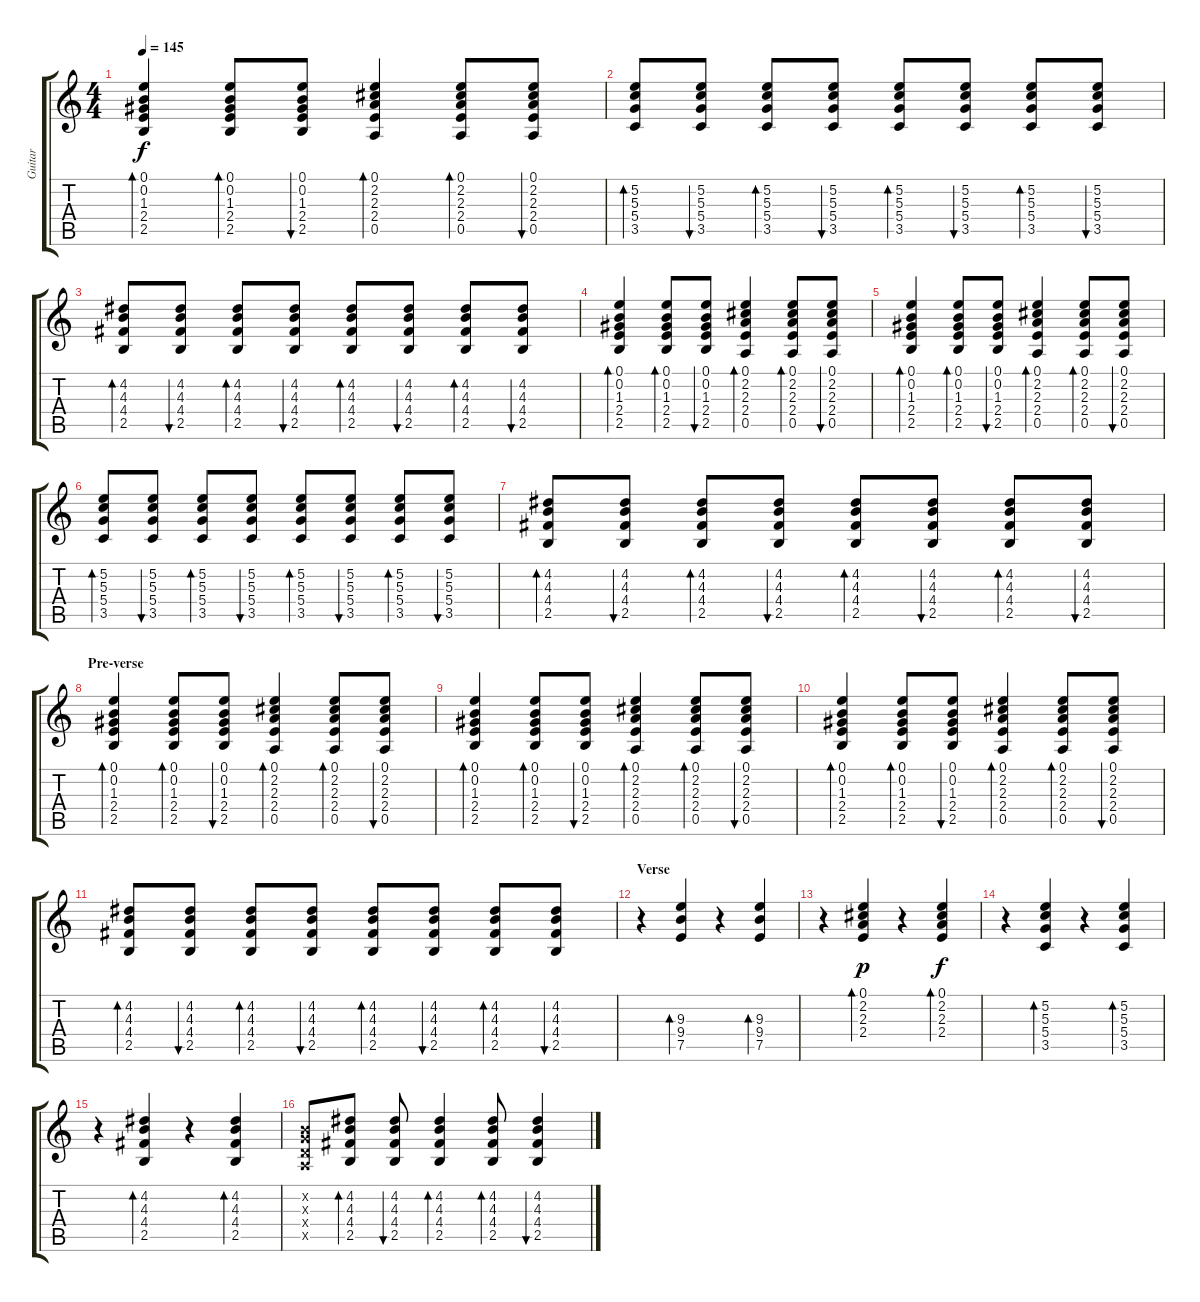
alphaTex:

\track ("Guitar" "Guitar") {instrument electricguitarclean}
\staff {score tabs}
\tuning (E4 B3 G3 D3 A2 E2) {hide}
\ts (4 4)
\tempo 145
\clef g2
\ks c
(0.1 0.2 1.3 2.4 2.5).4{bd 30 dy f} (0.1 0.2 1.3 2.4 2.5).8{bd 30} (0.1 0.2 1.3 2.4 2.5).8{bu 30} (0.1 2.2 2.3 2.4 0.5).4{bd 30} (0.1 2.2 2.3 2.4 0.5).8{bd 30} (0.1 2.2 2.3 2.4 0.5).8{bu 30} |
(5.2 5.3 5.4 3.5).8{bd 30} (5.2 5.3 5.4 3.5).8{bu 30} (5.2 5.3 5.4 3.5).8{bd 30} (5.2 5.3 5.4 3.5).8{bu 30} (5.2 5.3 5.4 3.5).8{bd 30} (5.2 5.3 5.4 3.5).8{bu 30} (5.2 5.3 5.4 3.5).8{bd 30} (5.2 5.3 5.4 3.5).8{bu 30} |
(4.2 4.3 4.4 2.5).8{bd 30} (4.2 4.3 4.4 2.5).8{bu 30} (4.2 4.3 4.4 2.5).8{bd 30} (4.2 4.3 4.4 2.5).8{bu 30} (4.2 4.3 4.4 2.5).8{bd 30} (4.2 4.3 4.4 2.5).8{bu 30} (4.2 4.3 4.4 2.5).8{bd 30} (4.2 4.3 4.4 2.5).8{bu 30} |
(0.1 0.2 1.3 2.4 2.5).4{bd 30} (0.1 0.2 1.3 2.4 2.5).8{bd 30} (0.1 0.2 1.3 2.4 2.5).8{bu 30} (0.1 2.2 2.3 2.4 0.5).4{bd 30} (0.1 2.2 2.3 2.4 0.5).8{bd 30} (0.1 2.2 2.3 2.4 0.5).8{bu 30} |
(0.1 0.2 1.3 2.4 2.5).4{bd 30} (0.1 0.2 1.3 2.4 2.5).8{bd 30} (0.1 0.2 1.3 2.4 2.5).8{bu 30} (0.1 2.2 2.3 2.4 0.5).4{bd 30} (0.1 2.2 2.3 2.4 0.5).8{bd 30} (0.1 2.2 2.3 2.4 0.5).8{bu 30} |
(5.2 5.3 5.4 3.5).8{bd 30} (5.2 5.3 5.4 3.5).8{bu 30} (5.2 5.3 5.4 3.5).8{bd 30} (5.2 5.3 5.4 3.5).8{bu 30} (5.2 5.3 5.4 3.5).8{bd 30} (5.2 5.3 5.4 3.5).8{bu 30} (5.2 5.3 5.4 3.5).8{bd 30} (5.2 5.3 5.4 3.5).8{bu 30} |
(4.2 4.3 4.4 2.5).8{bd 30} (4.2 4.3 4.4 2.5).8{bu 30} (4.2 4.3 4.4 2.5).8{bd 30} (4.2 4.3 4.4 2.5).8{bu 30} (4.2 4.3 4.4 2.5).8{bd 30} (4.2 4.3 4.4 2.5).8{bu 30} (4.2 4.3 4.4 2.5).8{bd 30} (4.2 4.3 4.4 2.5).8{bu 30} |
\section ("" "Pre-verse")
(0.1 0.2 1.3 2.4 2.5).4{bd 30} (0.1 0.2 1.3 2.4 2.5).8{bd 30} (0.1 0.2 1.3 2.4 2.5).8{bu 30} (0.1 2.2 2.3 2.4 0.5).4{bd 30} (0.1 2.2 2.3 2.4 0.5).8{bd 30} (0.1 2.2 2.3 2.4 0.5).8{bu 30} |
(0.1 0.2 1.3 2.4 2.5).4{bd 30} (0.1 0.2 1.3 2.4 2.5).8{bd 30} (0.1 0.2 1.3 2.4 2.5).8{bu 30} (0.1 2.2 2.3 2.4 0.5).4{bd 30} (0.1 2.2 2.3 2.4 0.5).8{bd 30} (0.1 2.2 2.3 2.4 0.5).8{bu 30} |
(0.1 0.2 1.3 2.4 2.5).4{bd 30} (0.1 0.2 1.3 2.4 2.5).8{bd 30} (0.1 0.2 1.3 2.4 2.5).8{bu 30} (0.1 2.2 2.3 2.4 0.5).4{bd 30} (0.1 2.2 2.3 2.4 0.5).8{bd 30} (0.1 2.2 2.3 2.4 0.5).8{bu 30} |
(4.2 4.3 4.4 2.5).8{bd 30} (4.2 4.3 4.4 2.5).8{bu 30} (4.2 4.3 4.4 2.5).8{bd 30} (4.2 4.3 4.4 2.5).8{bu 30} (4.2 4.3 4.4 2.5).8{bd 30} (4.2 4.3 4.4 2.5).8{bu 30} (4.2 4.3 4.4 2.5).8{bd 30} (4.2 4.3 4.4 2.5).8{bu 30} |
\section ("" "Verse")
r.4 (9.3 9.4 7.5).4{bd 120} r.4 (9.3 9.4 7.5).4{bd 120} |
r.4 (0.1 2.2 2.3 2.4).4{bd 60 dy p} r.4 (0.1 2.2 2.3 2.4).4{bd 60 dy f} |
r.4 (5.2 5.3 5.4 3.5).4{bd 60} r.4 (5.2 5.3 5.4 3.5).4{bd 60} |
r.4 (4.2 4.3 4.4 2.5).4{bd 60} r.4 (4.2 4.3 4.4 2.5).4{bd 60} |
(0.2{x} 0.3{x} 0.4{x} 0.5{x}).8 (4.2 4.3 4.4 2.5).8{bd 30} (4.2 4.3 4.4 2.5).8{bu 30} (4.2 4.3 4.4 2.5).4{bd 30} (4.2 4.3 4.4 2.5).8{bd 30} (4.2 4.3 4.4 2.5).4{bu 30}
